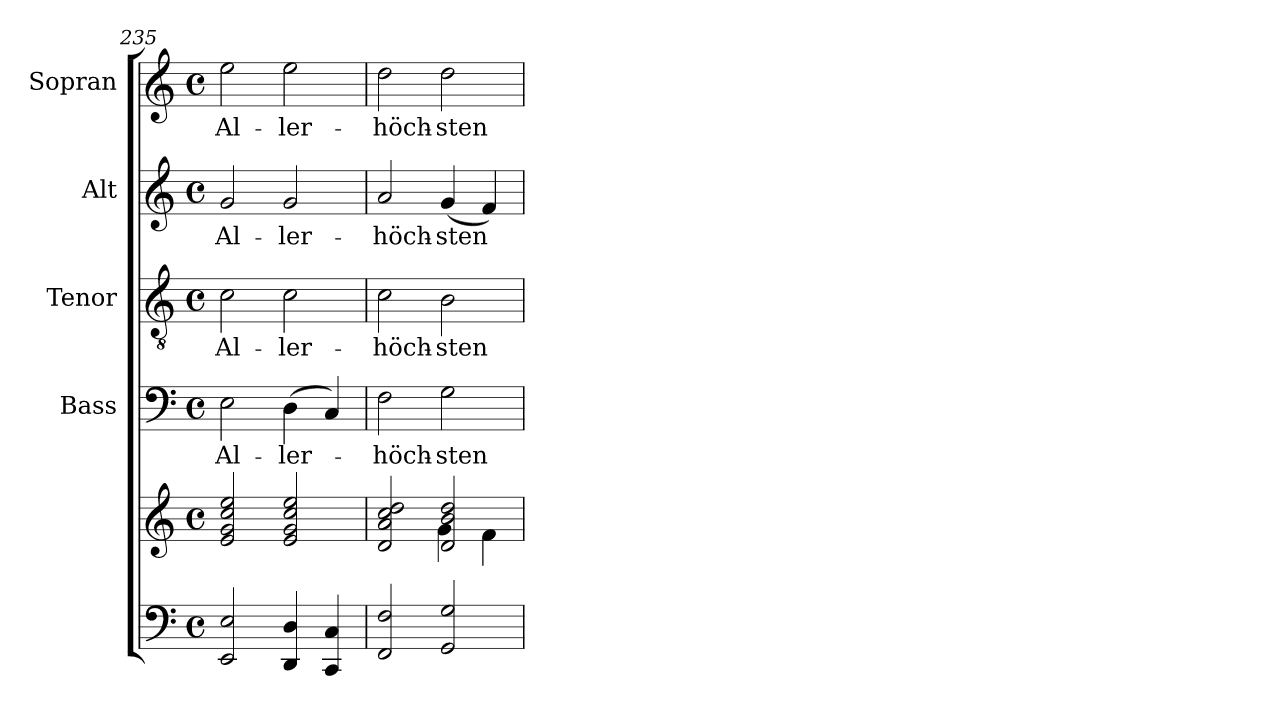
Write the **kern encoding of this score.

**kern	**kern	**kern	**text	**kern	**text	**kern	**text	**kern	**text
*part5	*part5	*part4	*part4	*part3	*part3	*part2	*part2	*part1	*part1
*staff6	*staff5	*staff4	*staff4	*staff3	*staff3	*staff2	*staff2	*staff1	*staff1
*	*	*I"Bass	*	*I"Tenor	*	*I"Alt	*	*I"Sopran	*
*	*	*I'B.	*	*I'T.	*	*I'A.	*	*I'S.	*
*clefF4	*clefG2	*clefF4	*	*clefGv2	*	*clefG2	*	*clefG2	*
*k[]	*k[]	*k[]	*	*k[]	*	*k[]	*	*k[]	*
*C:	*C:	*C:	*	*C:	*	*C:	*	*C:	*
*M4/4	*M4/4	*M4/4	*	*M4/4	*	*M4/4	*	*M4/4	*
*met(c)	*met(c)	*met(c)	*	*met(c)	*	*met(c)	*	*met(c)	*
=235	=235	=235	=235	=235	=235	=235	=235	=235	=235
!	!	!	!LO:LY:b	!	!LO:LY:b	!	!LO:LY:b	!	!LO:LY:b
2EE/ 2E/	2e/ 2g/ 2cc/ 2ee/	2E\	Al-	2c\	Al-	2g/	Al-	2ee\	Al-
!	!	!	!LO:LY:b	!	!LO:LY:b	!	!LO:LY:b	!	!LO:LY:b
4DD/ 4D/	2e/ 2g/ 2cc/ 2ee/	(>4D\	-ler-	2c\	-ler-	2g/	-ler-	2ee\	-ler-
4CC/ 4C/	.	4C/)	.	.	.	.	.	.	.
=236	=236	=236	=236	=236	=236	=236	=236	=236	=236
*	*^	*	*	*	*	*	*	*	*
!	!	!	!	!LO:LY:b	!	!LO:LY:b	!	!LO:LY:b	!	!LO:LY:b
2FF/ 2F/	2d/ 2a/ 2cc/ 2dd/	2ryy	2F\	-höch-	2c\	-höch-	2a/	-höch-	2dd\	-höch-
!	!	!	!	!LO:LY:b	!	!LO:LY:b	!	!LO:LY:b	!	!LO:LY:b
2GG/ 2G/	2d/ 2b/ 2dd/	4g\	2G\	-sten	2B\	-sten	(<4g/	-sten	2dd\	-sten
.	.	4f\	.	.	.	.	4f/)	.	.	.
*	*v	*v	*	*	*	*	*	*	*	*
=	=	=	=	=	=	=	=	=	=
*-	*-	*-	*-	*-	*-	*-	*-	*-	*-
